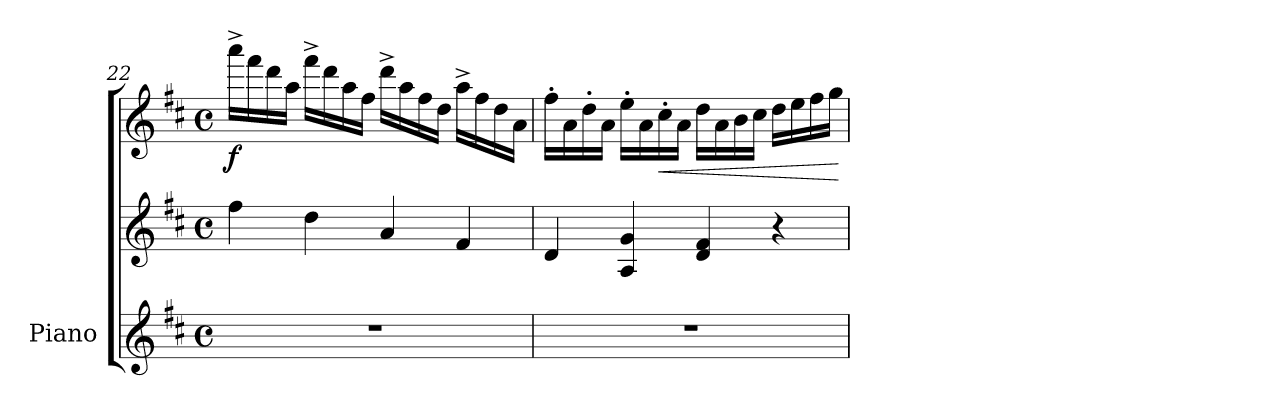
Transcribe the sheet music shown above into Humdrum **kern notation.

**kern	**kern	**kern	**dynam
*part1	*part1	*part1	*part1
*staff3	*staff2	*staff1	*staff1/2/3
*I"Piano	*	*	*
*I'Pno	*	*	*
*clefG2	*clefG2	*clefG2	*
*k[f#c#]	*k[f#c#]	*k[f#c#]	*
*M4/4	*M4/4	*M4/4	*
*met(c)	*met(c)	*met(c)	*
=22	=22	=22	=22
!	!	!	!LO:DY:b
1r	4ff#\	16aaa^\LL	f
.	.	16fff#\	.
.	.	16ddd\	.
.	.	16aa\JJ	.
.	4dd\	16fff#^\LL	.
.	.	16ddd\	.
.	.	16aa\	.
.	.	16ff#\JJ	.
.	4a/	16ddd^\LL	.
.	.	16aa\	.
.	.	16ff#\	.
.	.	16dd\JJ	.
.	4f#/	16aa^\LL	.
.	.	16ff#\	.
.	.	16dd\	.
.	.	16a\JJ	.
!!LO:LB:g=z
=23	=23	=23	=23
1r	4d/	16ff#'\LL	.
.	.	16a\	.
.	.	16dd'\	.
.	.	16a\JJ	.
.	4A/ 4g/	16ee'\LL	.
.	.	16a\	.
!	!	!	!LO:HP:b
.	.	16cc#'\	<
.	.	16a\JJ	.
.	4d/ 4f#/	16dd\LL	.
.	.	16a\	.
.	.	16b\	.
.	.	16cc#\JJ	.
.	4r	16dd\LL	.
.	.	16ee\	.
.	.	16ff#\	.
.	.	16gg\JJ	.
.	.	.	[
=	=	=	=
*-	*-	*-	*-
